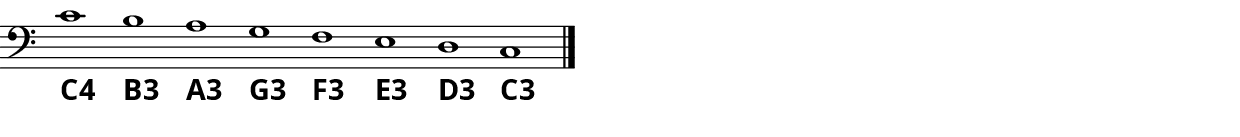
\version "2.16.2"

\header {
  title = ""
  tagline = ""
}

\paper {
  indent = 0\mm
  top-margin = 0\mm
  bottom-margin = 0\mm
  left-margin = 0\mm
  right-margin = 0\mm
  evenFooterMarkup = ""
  oddFooterMarkup = ""
  evenHeaderMarkup = ""
  oddHeaderMarkup = ""
}

simple = \relative c' {
  \clef bass
  \time 8/1
  c1_"C4" b_"B3" a_"A3" g_"G3" f_"F3" e_"E3" d_"D3" c_"C3"
  \bar "|."
}

\score {
  \new Staff \with {
    \remove "Time_signature_engraver"
    \override TextScript #'font-name = #"Neuton Bold"
    \override TextScript #'font-size = #2
    \override TextScript #'staff-padding = #3
  }
  {
    \simple
  }
}
